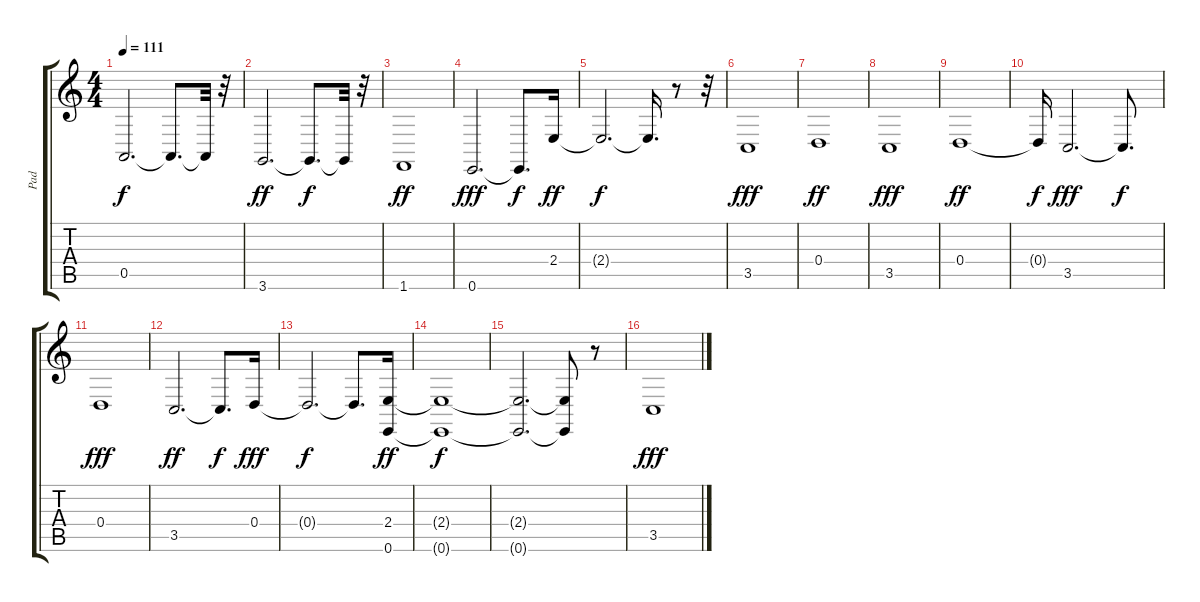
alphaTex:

\track ("Pad" "Pad") {instrument pad2warm}
\staff {score tabs}
\tuning (E4 B3 G3 D3 A2 E2) {hide}
\ts (4 4)
\tempo 111
\clef g2
\ks c
0.5{t}.2{d dy f} 0.5{t}.8{d} 0.5{t}.32 r.32 |
3.6.2{d dy ff} 3.6{t}.8{d dy f} 3.6{t}.32 r.32 |
1.6.1{dy ff} |
0.6.2{d dy fff} 0.6{t}.8{d dy f} 2.4.16{dy ff} |
2.4{t}.2{d dy f} 2.4{t}.16{d} r.8 r.32 |
3.5.1{dy fff} |
0.4.1{dy ff} |
3.5.1{dy fff} |
0.4.1{dy ff} |
0.4{t}.16{dy f} 3.5.2{d dy fff} 3.5{t}.8{d dy f} |
0.4.1{dy fff} |
3.5.2{d dy ff} 3.5{t}.8{d dy f} 0.4.16{dy fff} |
0.4{t}.2{d dy f} 0.4{t}.8{d} (2.4 0.6).16{dy ff} |
(2.4{t} 0.6{t}).1{dy f} |
(2.4{t} 0.6{t}).2{d} (2.4{t} 0.6{t}).8 r.8 |
3.5.1{dy fff}
